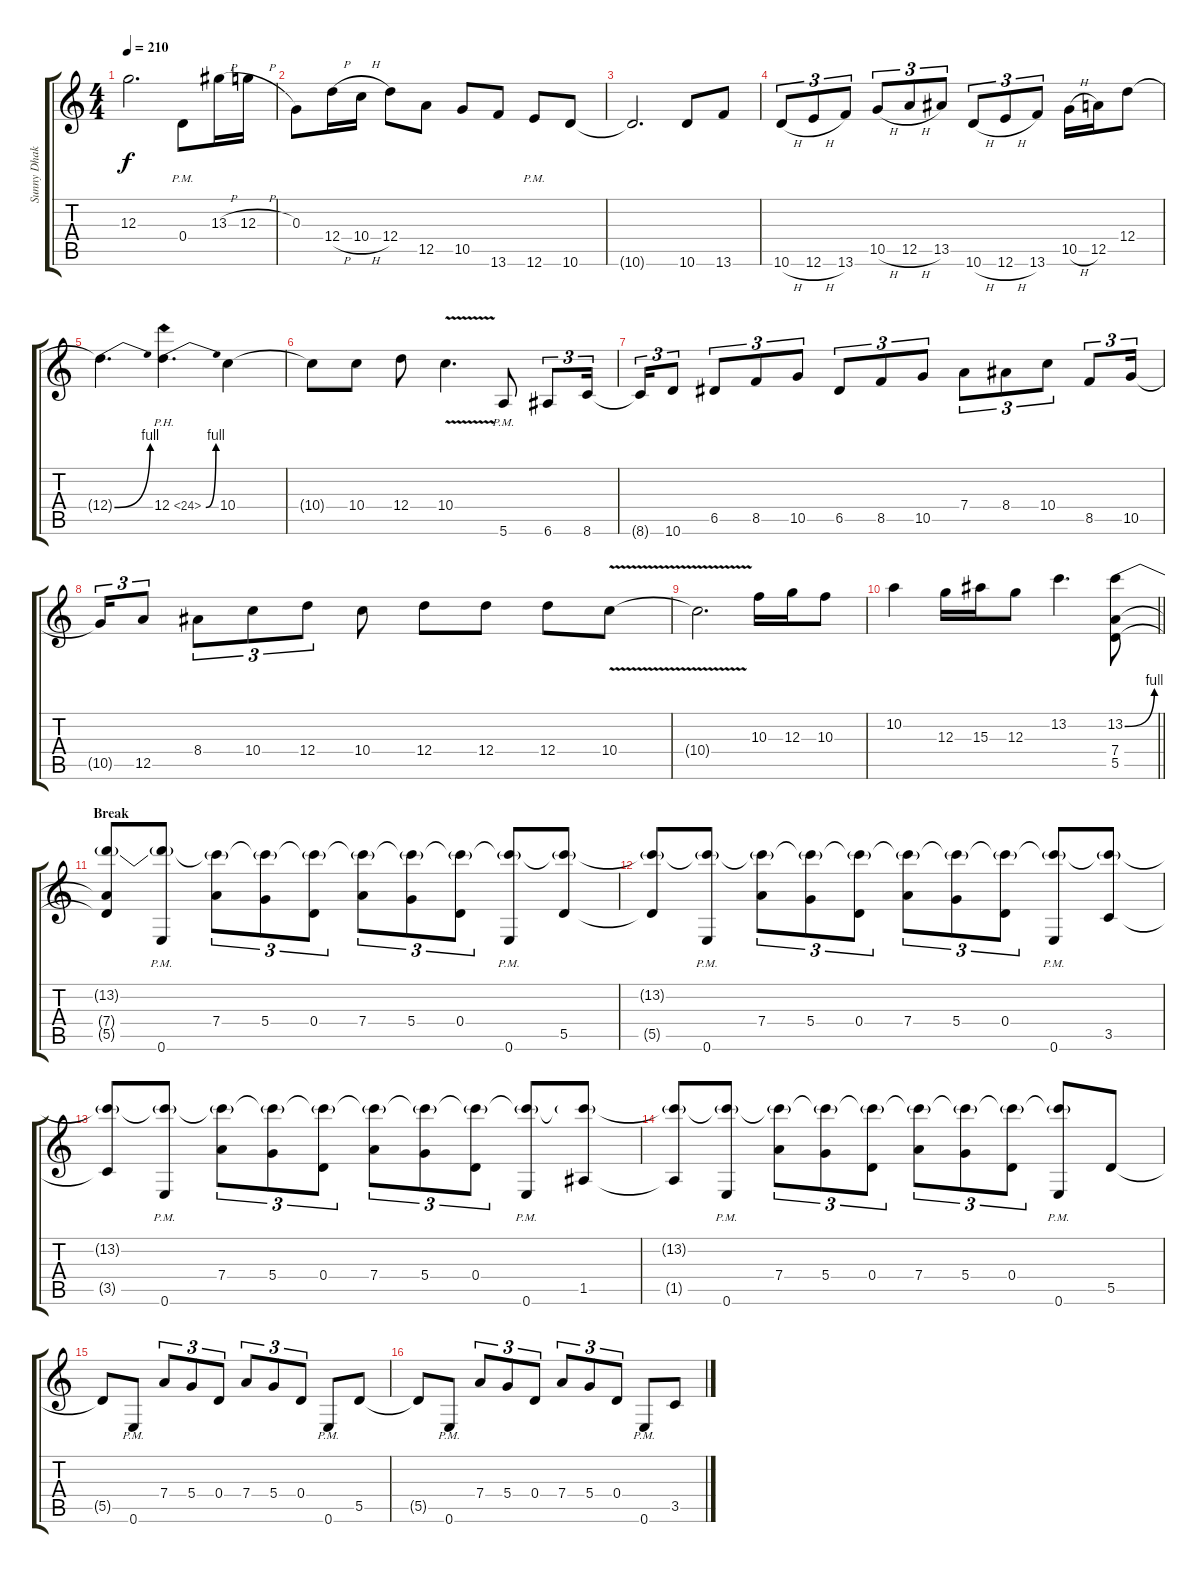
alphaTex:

\track ("Sunny Dhak" "Sunny Dhak") {instrument distortionguitar}
\staff {score tabs}
\tuning (E4 B3 G3 D3 A2 E2) {hide}
\ts (4 4)
\tempo 210
\clef g2
\ks c
12.3{t}.2{d dy f} 0.4{pm}.8 13.3{h}.16 12.3{h}.16 |
0.3.8 12.4{h}.16 10.4{h}.16 12.4.8 12.5.8 10.5.8 13.6.8 12.6{pm}.8 10.6.8 |
10.6{t}.2{d} 10.6.8 13.6.8 |
10.6{h}.8{tu (3 2)} 12.6{h}.8{tu (3 2)} 13.6.8{tu (3 2)} 10.5{h}.8{tu (3 2)} 12.5{h}.8{tu (3 2)} 13.5.8{tu (3 2)} 10.6{h}.8{tu (3 2)} 12.6{h}.8{tu (3 2)} 13.6.8{tu (3 2)} 10.5{h}.16 12.5.16 12.4.8 |
12.4{be (bend 0 0 60 4) t}.4{d} 12.4{be (bend 0 0 60 4) ph 12}.4{d} 10.4.4 |
10.4{t}.8 10.4.8 12.4.8 10.4{v}.4{d} 5.6{pm}.8 6.6.8{tu (3 2)} 8.6.16{tu (3 2)} |
8.6{t}.16{tu (3 2)} 10.6.8{tu (3 2)} 6.5.8{tu (3 2)} 8.5.8{tu (3 2)} 10.5.8{tu (3 2)} 6.5.8{tu (3 2)} 8.5.8{tu (3 2)} 10.5.8{tu (3 2)} 7.4.8{tu (3 2)} 8.4.8{tu (3 2)} 10.4.8{tu (3 2)} 8.5.8{tu (3 2)} 10.5.16{tu (3 2)} |
10.5{t}.16{tu (3 2)} 12.5.8{tu (3 2)} 8.4.8{tu (3 2)} 10.4.8{tu (3 2)} 12.4.8{tu (3 2)} 10.4.8 12.4.8 12.4.8 12.4.8 10.4{v}.8 |
10.4{t}.2{d} 10.3.16 12.3.16 10.3.8 |
\barLineRight lightlight
10.2.4 12.3.16 15.3.16 12.3.8 13.2.4{d} (13.2{be (bend 0 0 60 4)} 7.4 5.5).8 |
\section ("" "Break")
(13.2{t} 7.4{t} 5.5{t}).8 (13.2{t} 0.6{pm}).8 (13.2{t} 7.4).8{tu (3 2)} (13.2{t} 5.4).8{tu (3 2)} (13.2{t} 0.4).8{tu (3 2)} (13.2{t} 7.4).8{tu (3 2)} (13.2{t} 5.4).8{tu (3 2)} (13.2{t} 0.4).8{tu (3 2)} (13.2{t} 0.6{pm}).8 (13.2{t} 5.5).8 |
(13.2{t} 5.5{t}).8 (13.2{t} 0.6{pm}).8 (13.2{t} 7.4).8{tu (3 2)} (13.2{t} 5.4).8{tu (3 2)} (13.2{t} 0.4).8{tu (3 2)} (13.2{t} 7.4).8{tu (3 2)} (13.2{t} 5.4).8{tu (3 2)} (13.2{t} 0.4).8{tu (3 2)} (13.2{t} 0.6{pm}).8 (13.2{t} 3.5).8 |
(13.2{t} 3.5{t}).8 (13.2{t} 0.6{pm}).8 (13.2{t} 7.4).8{tu (3 2)} (13.2{t} 5.4).8{tu (3 2)} (13.2{t} 0.4).8{tu (3 2)} (13.2{t} 7.4).8{tu (3 2)} (13.2{t} 5.4).8{tu (3 2)} (13.2{t} 0.4).8{tu (3 2)} (13.2{t} 0.6{pm}).8 (13.2{t} 1.5).8 |
(13.2{t} 1.5{t}).8 (13.2{t} 0.6{pm}).8 (13.2{t} 7.4).8{tu (3 2)} (13.2{t} 5.4).8{tu (3 2)} (13.2{t} 0.4).8{tu (3 2)} (13.2{t} 7.4).8{tu (3 2)} (13.2{t} 5.4).8{tu (3 2)} (13.2{t} 0.4).8{tu (3 2)} (13.2{t} 0.6{pm}).8 5.5.8 |
5.5{t}.8 0.6{pm}.8 7.4.8{tu (3 2)} 5.4.8{tu (3 2)} 0.4.8{tu (3 2)} 7.4.8{tu (3 2)} 5.4.8{tu (3 2)} 0.4.8{tu (3 2)} 0.6{pm}.8 5.5.8 |
5.5{t}.8 0.6{pm}.8 7.4.8{tu (3 2)} 5.4.8{tu (3 2)} 0.4.8{tu (3 2)} 7.4.8{tu (3 2)} 5.4.8{tu (3 2)} 0.4.8{tu (3 2)} 0.6{pm}.8 3.5.8
